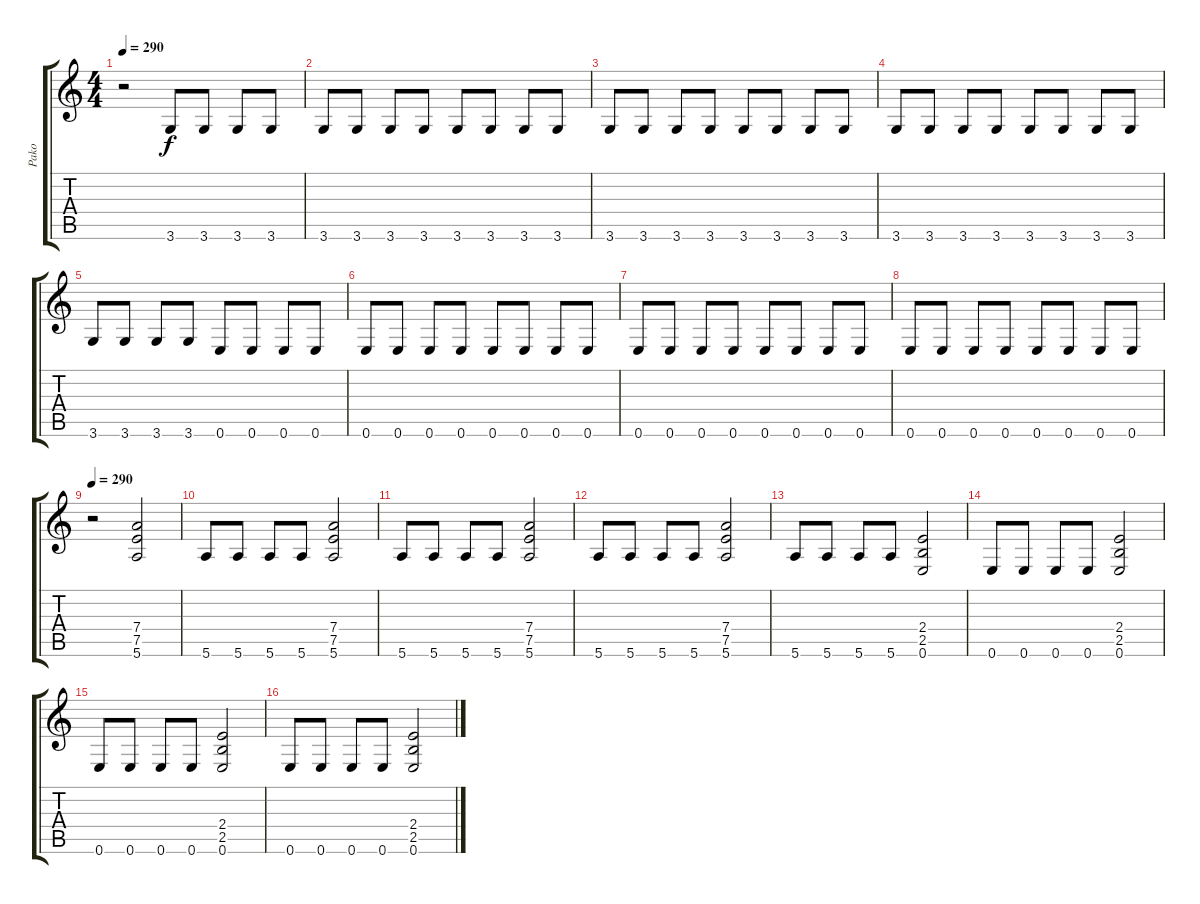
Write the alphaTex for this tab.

\track ("Pako" "Pako") {instrument distortionguitar}
\staff {score tabs}
\tuning (E4 B3 G3 D3 A2 E2) {hide}
\ts (4 4)
\tempo 290
\clef g2
\ks c
r.2{dy f} 3.6.8 3.6.8 3.6.8 3.6.8 |
3.6.8 3.6.8 3.6.8 3.6.8 3.6.8 3.6.8 3.6.8 3.6.8 |
3.6.8 3.6.8 3.6.8 3.6.8 3.6.8 3.6.8 3.6.8 3.6.8 |
3.6.8 3.6.8 3.6.8 3.6.8 3.6.8 3.6.8 3.6.8 3.6.8 |
3.6.8 3.6.8 3.6.8 3.6.8 0.6.8 0.6.8 0.6.8 0.6.8 |
0.6.8 0.6.8 0.6.8 0.6.8 0.6.8 0.6.8 0.6.8 0.6.8 |
0.6.8 0.6.8 0.6.8 0.6.8 0.6.8 0.6.8 0.6.8 0.6.8 |
0.6.8 0.6.8 0.6.8 0.6.8 0.6.8 0.6.8 0.6.8 0.6.8 |
\tempo 290
r.2 (7.4 7.5 5.6).2 |
5.6.8 5.6.8 5.6.8 5.6.8 (7.4 7.5 5.6).2 |
5.6.8 5.6.8 5.6.8 5.6.8 (7.4 7.5 5.6).2 |
5.6.8 5.6.8 5.6.8 5.6.8 (7.4 7.5 5.6).2 |
5.6.8 5.6.8 5.6.8 5.6.8 (2.4 2.5 0.6).2 |
0.6.8 0.6.8 0.6.8 0.6.8 (2.4 2.5 0.6).2 |
0.6.8 0.6.8 0.6.8 0.6.8 (2.4 2.5 0.6).2 |
0.6.8 0.6.8 0.6.8 0.6.8 (2.4 2.5 0.6).2
